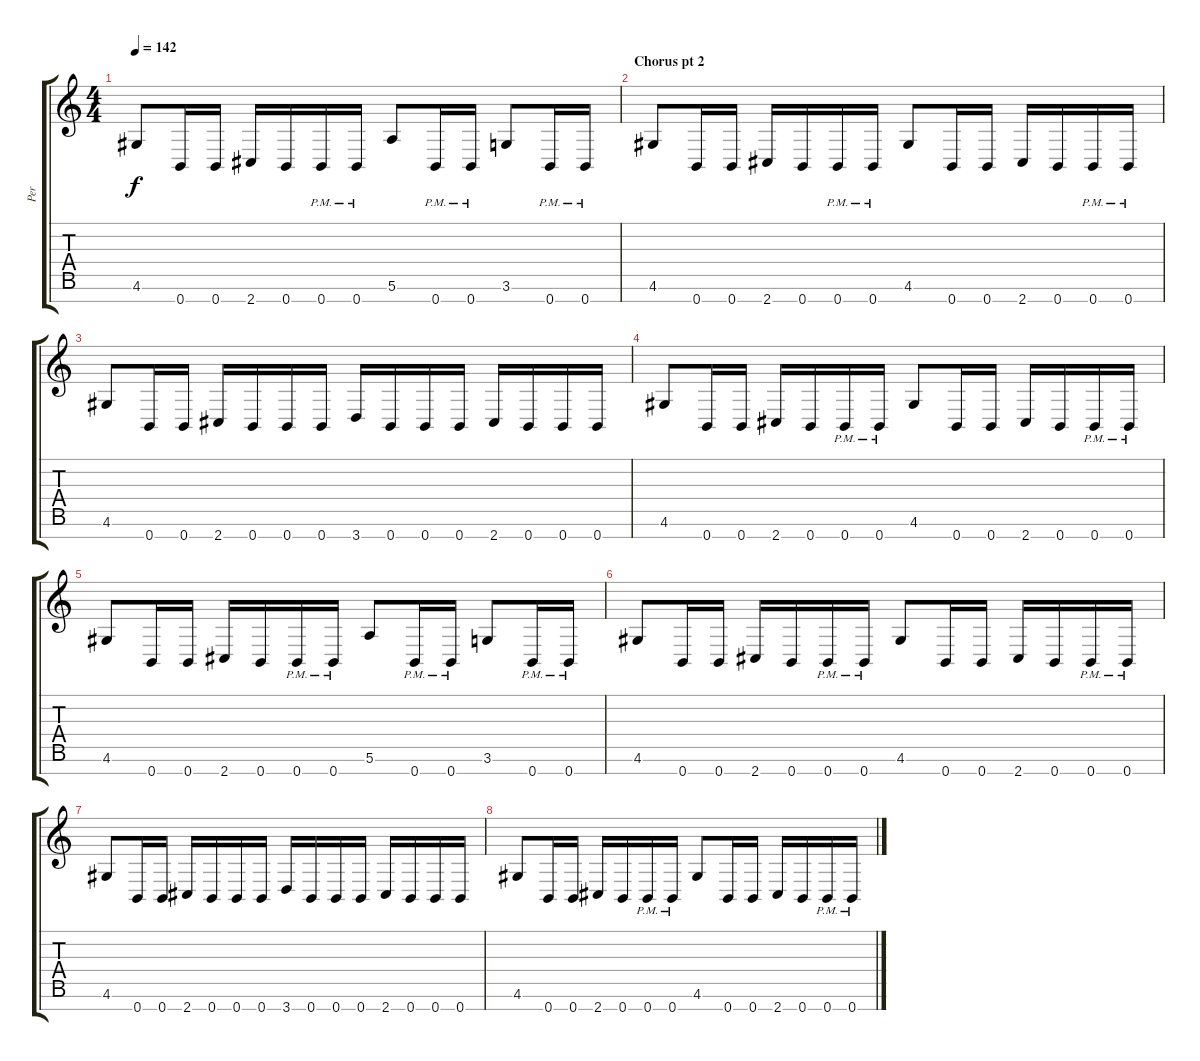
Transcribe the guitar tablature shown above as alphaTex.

\track ("Per" "Per") {instrument distortionguitar}
\staff {score tabs}
\tuning (E4 B3 G3 D3 A2 E2 B1) {hide}
\ts (4 4)
\tempo 142
\clef g2
\ks c
4.6.8{dy f} 0.7.16 0.7.16 2.7.16 0.7.16 0.7{pm}.16 0.7{pm}.16 5.6.8 0.7{pm}.16 0.7{pm}.16 3.6.8 0.7{pm}.16 0.7{pm}.16 |
\section ("" "Chorus pt 2")
4.6.8 0.7.16 0.7.16 2.7.16 0.7.16 0.7{pm}.16 0.7{pm}.16 4.6.8 0.7.16 0.7.16 2.7.16 0.7.16 0.7{pm}.16 0.7{pm}.16 |
4.6.8 0.7.16 0.7.16 2.7.16 0.7.16 0.7.16 0.7.16 3.7.16 0.7.16 0.7.16 0.7.16 2.7.16 0.7.16 0.7.16 0.7.16 |
4.6.8 0.7.16 0.7.16 2.7.16 0.7.16 0.7{pm}.16 0.7{pm}.16 4.6.8 0.7.16 0.7.16 2.7.16 0.7.16 0.7{pm}.16 0.7{pm}.16 |
4.6.8 0.7.16 0.7.16 2.7.16 0.7.16 0.7{pm}.16 0.7{pm}.16 5.6.8 0.7{pm}.16 0.7{pm}.16 3.6.8 0.7{pm}.16 0.7{pm}.16 |
4.6.8 0.7.16 0.7.16 2.7.16 0.7.16 0.7{pm}.16 0.7{pm}.16 4.6.8 0.7.16 0.7.16 2.7.16 0.7.16 0.7{pm}.16 0.7{pm}.16 |
4.6.8 0.7.16 0.7.16 2.7.16 0.7.16 0.7.16 0.7.16 3.7.16 0.7.16 0.7.16 0.7.16 2.7.16 0.7.16 0.7.16 0.7.16 |
4.6.8 0.7.16 0.7.16 2.7.16 0.7.16 0.7{pm}.16 0.7{pm}.16 4.6.8 0.7.16 0.7.16 2.7.16 0.7.16 0.7{pm}.16 0.7{pm}.16
